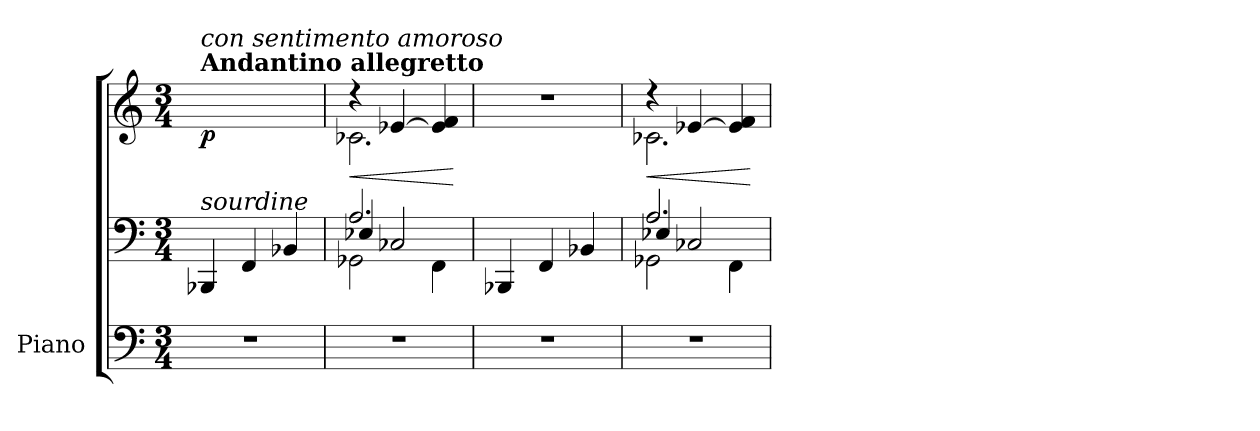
**kern	**kern	**kern	**dynam
*part1	*part1	*part1	*part1
*staff3	*staff2	*staff1	*staff1/2/3
*I"Piano	*	*	*
*I'Pno.	*	*	*
*clefF4	*clefF4	*clefG2	*
*k[]	*k[]	*k[]	*
*M3/4	*M3/4	*M3/4	*
*MM72	*MM72	*MM72	*
=1	=1	=1	=1
!	!	!LO:TX:a:B:t=Andantino allegretto	!
!	!	!LO:TX:a:i:t=con sentimento amoroso	!
!	!LO:TX:a:i:t=sourdine	!	!
!	!	!	!LO:DY:b
2.r	4BBB-X/	2.ryy	p
.	4FF/	.	.
.	4BB-X/	.	.
=2	=2	=2	=2
*	*^	*	*
*	*	*^	*	*
!	!	!	!	!	!LO:HP:b
*	*	*	*	*^	*
2.r	2.A/	2GG-X\	4E-X/	4r	2.c-X::\	<
.	.	.	2C-X/	[4e-X/	.	.
.	.	4FF\	.	4e-/] 4f/	.	.
*	*v	*v	*v	*	*	*
*	*	*v	*v	*
.	.	.	[
=3	=3	=3	=3
2.r	4BBB-X/	2.r	.
.	4FF/	.	.
.	4BB-X/	.	.
=4	=4	=4	=4
*	*^	*	*
*	*	*^	*	*
!	!	!	!	!	!LO:HP:b
*	*	*	*	*^	*
2.r	2.A/	2GG-X\	4E-X/	4r	2.c-X::\	<
.	.	.	2C-X/	[4e-X/	.	.
.	.	4FF\	.	4e-/] 4f/	.	.
*	*v	*v	*v	*	*	*
*	*	*v	*v	*
.	.	.	[
=	=	=	=
*-	*-	*-	*-
